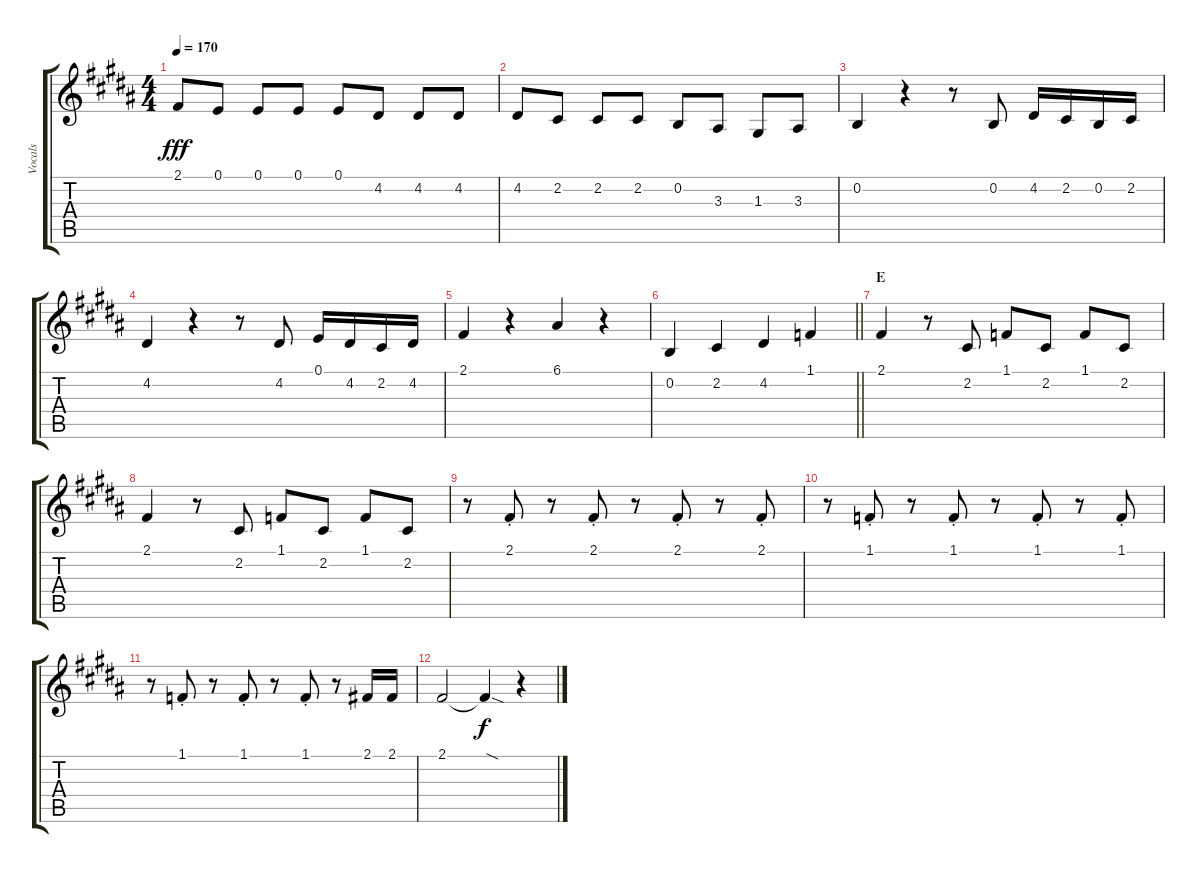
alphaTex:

\track ("Vocals" "Vocals") {instrument voiceoohs}
\staff {score tabs}
\tuning (E4 B3 G3 D3 A2 E2) {hide}
\ts (4 4)
\tempo 170
\clef g2
\ks b
2.1.8{dy fff} 0.1.8 0.1.8 0.1.8 0.1.8 4.2.8 4.2.8 4.2.8 |
4.2.8 2.2.8 2.2.8 2.2.8 0.2.8 3.3.8 1.3.8 3.3.8 |
0.2.4 r.4 r.8 0.2.8 4.2.16 2.2.16 0.2.16 2.2.16 |
4.2.4 r.4 r.8 4.2.8 0.1.16 4.2.16 2.2.16 4.2.16 |
2.1.4 r.4 6.1.4 r.4 |
\barLineRight lightlight
0.2.4 2.2.4 4.2.4 1.1.4 |
\section ("" "E")
2.1.4 r.8 2.2.8 1.1.8 2.2.8 1.1.8 2.2.8 |
2.1.4 r.8 2.2.8 1.1.8 2.2.8 1.1.8 2.2.8 |
r.8 2.1{st}.8 r.8 2.1{st}.8 r.8 2.1{st}.8 r.8 2.1{st}.8 |
r.8 1.1{st}.8 r.8 1.1{st}.8 r.8 1.1{st}.8 r.8 1.1{st}.8 |
r.8 1.1{st}.8 r.8 1.1{st}.8 r.8 1.1{st}.8 r.8 2.1.16 2.1.16 |
2.1.2 2.1{sod t}.4{dy f} r.4
